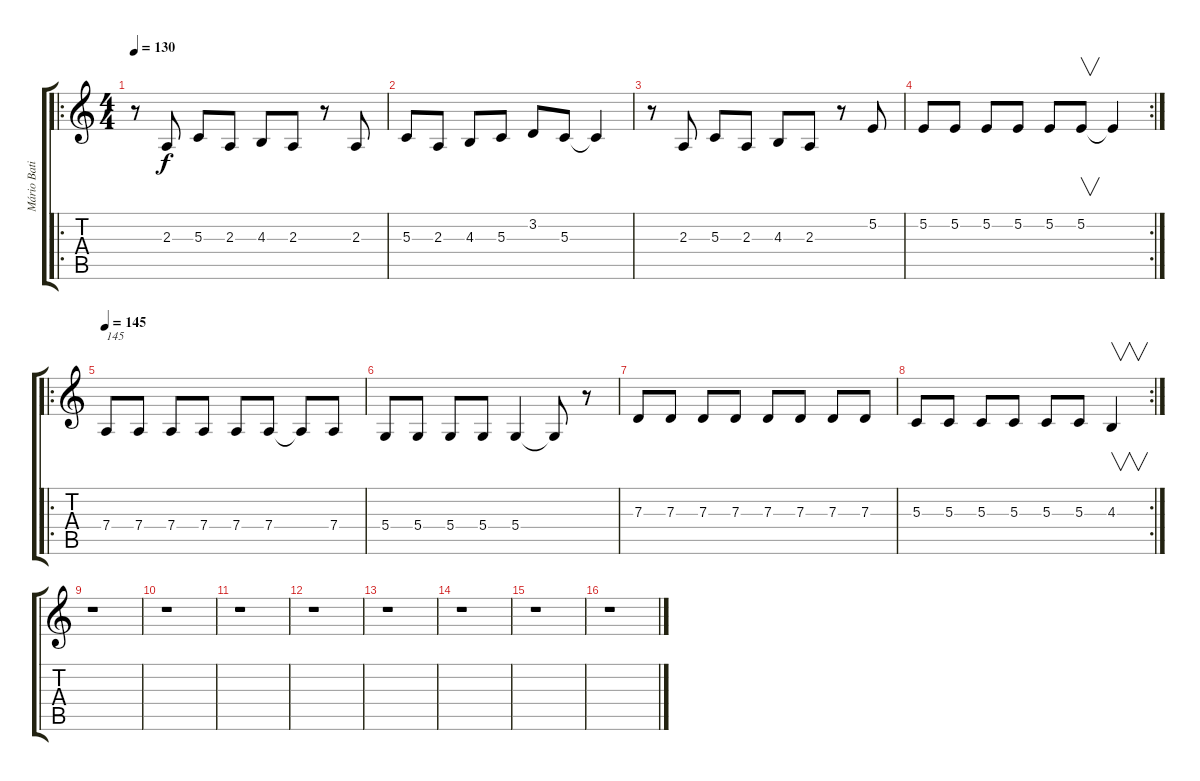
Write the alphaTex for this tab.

\track ("Mário Batista" "Mário Bati") {instrument voiceoohs}
\staff {score tabs}
\tuning (E4 B3 G3 D3 A2 E2) {hide}
\ro
\ts (4 4)
\tempo 130
\clef g2
\ks c
r.8{dy f} 2.3.8 5.3.8 2.3.8 4.3.8 2.3.8 r.8 2.3.8 |
5.3.8 2.3.8 4.3.8 5.3.8 3.2.8 5.3.8 5.3{t}.4 |
r.8 2.3.8 5.3.8 2.3.8 4.3.8 2.3.8 r.8 5.2.8 |
\rc 2
5.2.8 5.2.8 5.2.8 5.2.8 5.2.8 5.2.8{v} 5.2{t}.4 |
\ro
\tempo 145
7.4.8{txt "145"} 7.4.8 7.4.8 7.4.8 7.4.8 7.4.8 7.4{t}.8 7.4.8 |
5.4.8 5.4.8 5.4.8 5.4.8 5.4.4 5.4{t}.8 r.8 |
7.3.8 7.3.8 7.3.8 7.3.8 7.3.8 7.3.8 7.3.8 7.3.8 |
\rc 2
5.3.8 5.3.8 5.3.8 5.3.8 5.3.8 5.3.8 4.3.4{v} |
r.1 |
r.1 |
r.1 |
r.1 |
r.1 |
r.1 |
r.1 |
r.1
